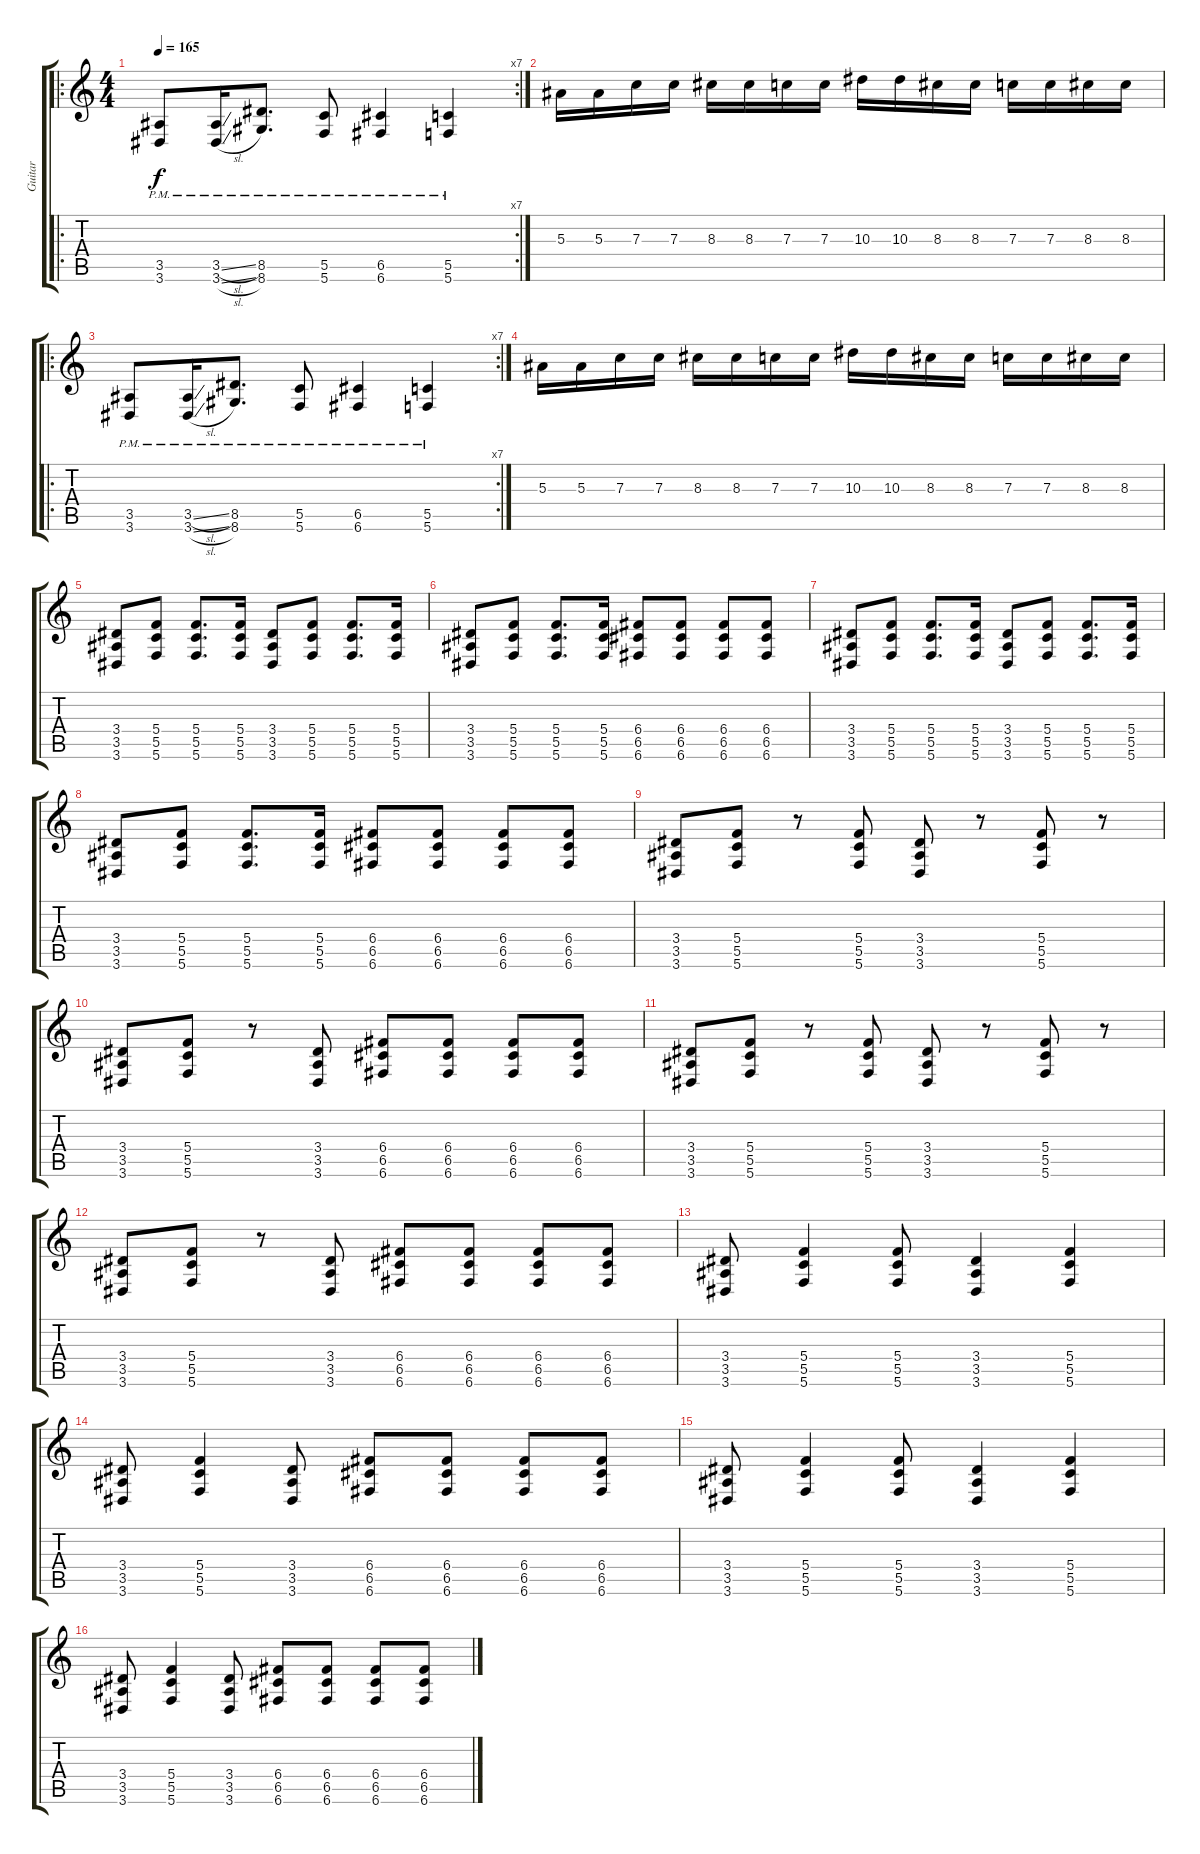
\track ("Guitar" "Guitar") {instrument distortionguitar}
\staff {score tabs}
\tuning (D4 A3 F3 C3 G2 C2) {hide}
\ro
\rc 7
\ts (4 4)
\tempo 165
\clef g2
\ks c
(3.5{pm} 3.6{pm}).8{dy f} (3.5{sl pm} 3.6{sl pm}).16 (8.5{pm} 8.6{pm}).8{d} (5.5{pm} 5.6{pm}).8 (6.5{pm} 6.6{pm}).4 (5.5{pm} 5.6{pm}).4 |
5.3.16 5.3.16 7.3.16 7.3.16 8.3.16 8.3.16 7.3.16 7.3.16 10.3.16 10.3.16 8.3.16 8.3.16 7.3.16 7.3.16 8.3.16 8.3.16 |
\ro
\rc 7
(3.5{pm} 3.6{pm}).8 (3.5{sl pm} 3.6{sl pm}).16 (8.5{pm} 8.6{pm}).8{d} (5.5{pm} 5.6{pm}).8 (6.5{pm} 6.6{pm}).4 (5.5{pm} 5.6{pm}).4 |
5.3.16 5.3.16 7.3.16 7.3.16 8.3.16 8.3.16 7.3.16 7.3.16 10.3.16 10.3.16 8.3.16 8.3.16 7.3.16 7.3.16 8.3.16 8.3.16 |
(3.4 3.5 3.6).8 (5.4 5.5 5.6).8 (5.4 5.5 5.6).8{d} (5.4 5.5 5.6).16 (3.4 3.5 3.6).8 (5.4 5.5 5.6).8 (5.4 5.5 5.6).8{d} (5.4 5.5 5.6).16 |
(3.4 3.5 3.6).8 (5.4 5.5 5.6).8 (5.4 5.5 5.6).8{d} (5.4 5.5 5.6).16 (6.4 6.5 6.6).8 (6.4 6.5 6.6).8 (6.4 6.5 6.6).8 (6.4 6.5 6.6).8 |
(3.4 3.5 3.6).8 (5.4 5.5 5.6).8 (5.4 5.5 5.6).8{d} (5.4 5.5 5.6).16 (3.4 3.5 3.6).8 (5.4 5.5 5.6).8 (5.4 5.5 5.6).8{d} (5.4 5.5 5.6).16 |
(3.4 3.5 3.6).8 (5.4 5.5 5.6).8 (5.4 5.5 5.6).8{d} (5.4 5.5 5.6).16 (6.4 6.5 6.6).8 (6.4 6.5 6.6).8 (6.4 6.5 6.6).8 (6.4 6.5 6.6).8 |
(3.4 3.5 3.6).8 (5.4 5.5 5.6).8 r.8 (5.4 5.5 5.6).8 (3.4 3.5 3.6).8 r.8 (5.4 5.5 5.6).8 r.8 |
(3.4 3.5 3.6).8 (5.4 5.5 5.6).8 r.8 (3.4 3.5 3.6).8 (6.4 6.5 6.6).8 (6.4 6.5 6.6).8 (6.4 6.5 6.6).8 (6.4 6.5 6.6).8 |
(3.4 3.5 3.6).8 (5.4 5.5 5.6).8 r.8 (5.4 5.5 5.6).8 (3.4 3.5 3.6).8 r.8 (5.4 5.5 5.6).8 r.8 |
(3.4 3.5 3.6).8 (5.4 5.5 5.6).8 r.8 (3.4 3.5 3.6).8 (6.4 6.5 6.6).8 (6.4 6.5 6.6).8 (6.4 6.5 6.6).8 (6.4 6.5 6.6).8 |
(3.4 3.5 3.6).8 (5.4 5.5 5.6).4 (5.4 5.5 5.6).8 (3.4 3.5 3.6).4 (5.4 5.5 5.6).4 |
(3.4 3.5 3.6).8 (5.4 5.5 5.6).4 (3.4 3.5 3.6).8 (6.4 6.5 6.6).8 (6.4 6.5 6.6).8 (6.4 6.5 6.6).8 (6.4 6.5 6.6).8 |
(3.4 3.5 3.6).8 (5.4 5.5 5.6).4 (5.4 5.5 5.6).8 (3.4 3.5 3.6).4 (5.4 5.5 5.6).4 |
(3.4 3.5 3.6).8 (5.4 5.5 5.6).4 (3.4 3.5 3.6).8 (6.4 6.5 6.6).8 (6.4 6.5 6.6).8 (6.4 6.5 6.6).8 (6.4 6.5 6.6).8
